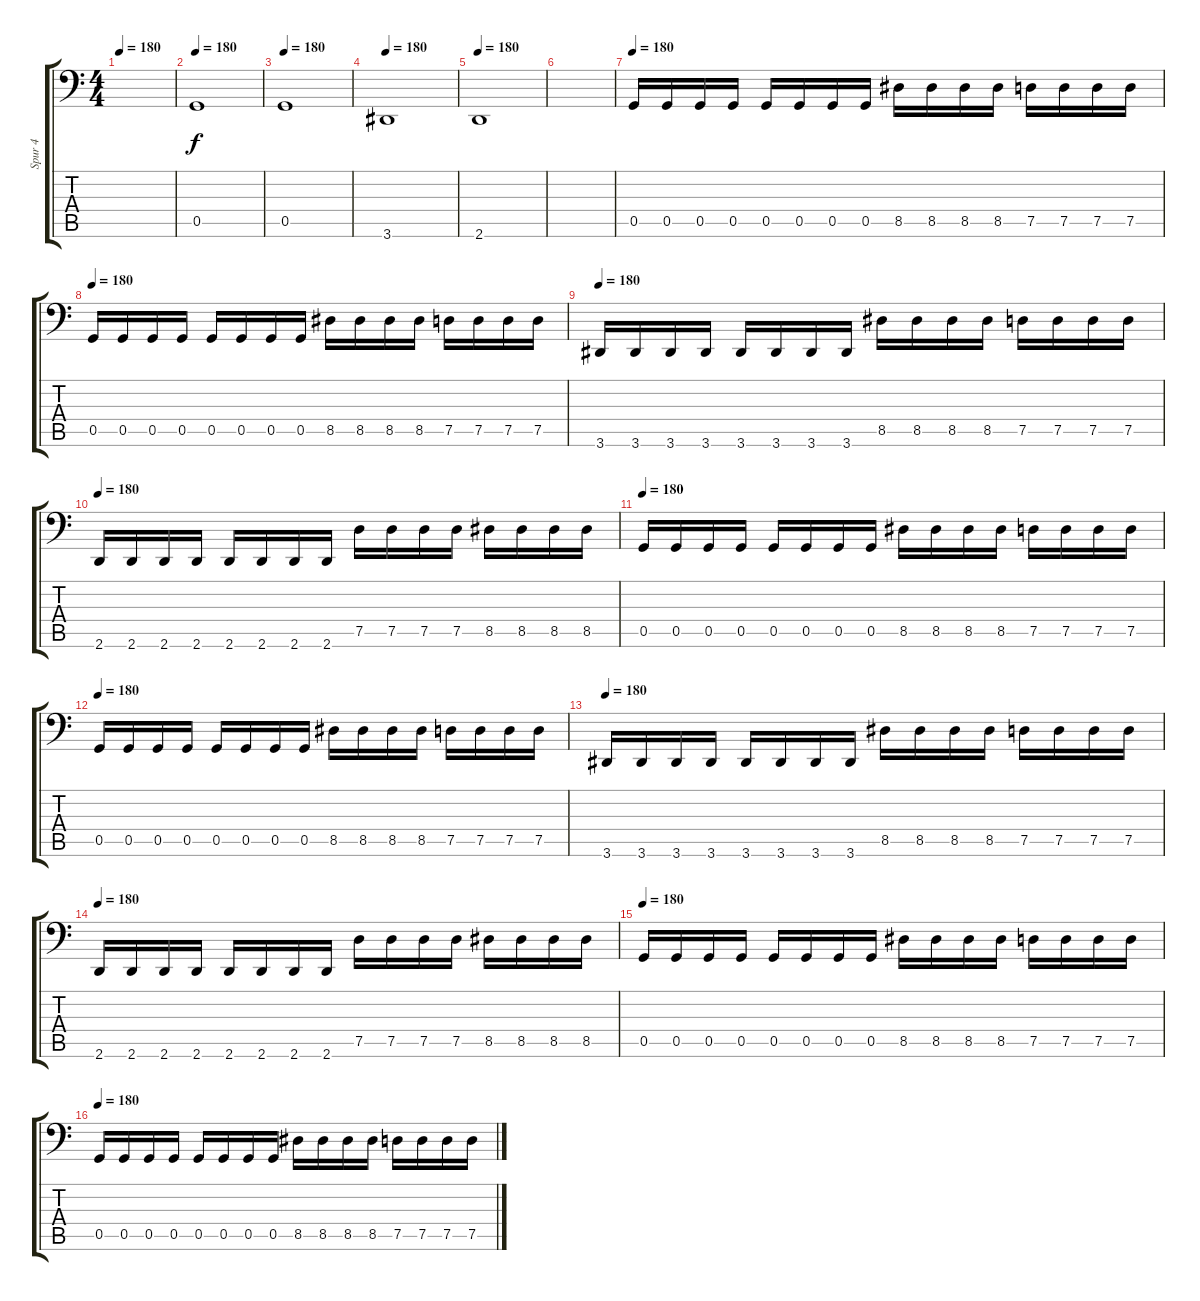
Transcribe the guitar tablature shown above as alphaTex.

\track ("Spur 4" "Spur 4") {instrument acousticbass}
\staff {score tabs}
\tuning (D3 A2 F2 C2 G1 C1) {hide}
\ts (4 4)
\tempo 180
\clef f4
\ks c
|
\tempo 180
0.5.1 |
\tempo 180
0.5.1 |
\tempo 180
3.6.1 |
\tempo 180
2.6.1 |
|
\tempo 180
0.5.16 0.5.16 0.5.16 0.5.16 0.5.16 0.5.16 0.5.16 0.5.16 8.5.16 8.5.16 8.5.16 8.5.16 7.5.16 7.5.16 7.5.16 7.5.16 |
\tempo 180
0.5.16 0.5.16 0.5.16 0.5.16 0.5.16 0.5.16 0.5.16 0.5.16 8.5.16 8.5.16 8.5.16 8.5.16 7.5.16 7.5.16 7.5.16 7.5.16 |
\tempo 180
3.6.16 3.6.16 3.6.16 3.6.16 3.6.16 3.6.16 3.6.16 3.6.16 8.5.16 8.5.16 8.5.16 8.5.16 7.5.16 7.5.16 7.5.16 7.5.16 |
\tempo 180
2.6.16 2.6.16 2.6.16 2.6.16 2.6.16 2.6.16 2.6.16 2.6.16 7.5.16 7.5.16 7.5.16 7.5.16 8.5.16 8.5.16 8.5.16 8.5.16 |
\tempo 180
0.5.16 0.5.16 0.5.16 0.5.16 0.5.16 0.5.16 0.5.16 0.5.16 8.5.16 8.5.16 8.5.16 8.5.16 7.5.16 7.5.16 7.5.16 7.5.16 |
\tempo 180
0.5.16 0.5.16 0.5.16 0.5.16 0.5.16 0.5.16 0.5.16 0.5.16 8.5.16 8.5.16 8.5.16 8.5.16 7.5.16 7.5.16 7.5.16 7.5.16 |
\tempo 180
3.6.16 3.6.16 3.6.16 3.6.16 3.6.16 3.6.16 3.6.16 3.6.16 8.5.16 8.5.16 8.5.16 8.5.16 7.5.16 7.5.16 7.5.16 7.5.16 |
\tempo 180
2.6.16 2.6.16 2.6.16 2.6.16 2.6.16 2.6.16 2.6.16 2.6.16 7.5.16 7.5.16 7.5.16 7.5.16 8.5.16 8.5.16 8.5.16 8.5.16 |
\tempo 180
0.5.16 0.5.16 0.5.16 0.5.16 0.5.16 0.5.16 0.5.16 0.5.16 8.5.16 8.5.16 8.5.16 8.5.16 7.5.16 7.5.16 7.5.16 7.5.16 |
\tempo 180
0.5.16 0.5.16 0.5.16 0.5.16 0.5.16 0.5.16 0.5.16 0.5.16 8.5.16 8.5.16 8.5.16 8.5.16 7.5.16 7.5.16 7.5.16 7.5.16
